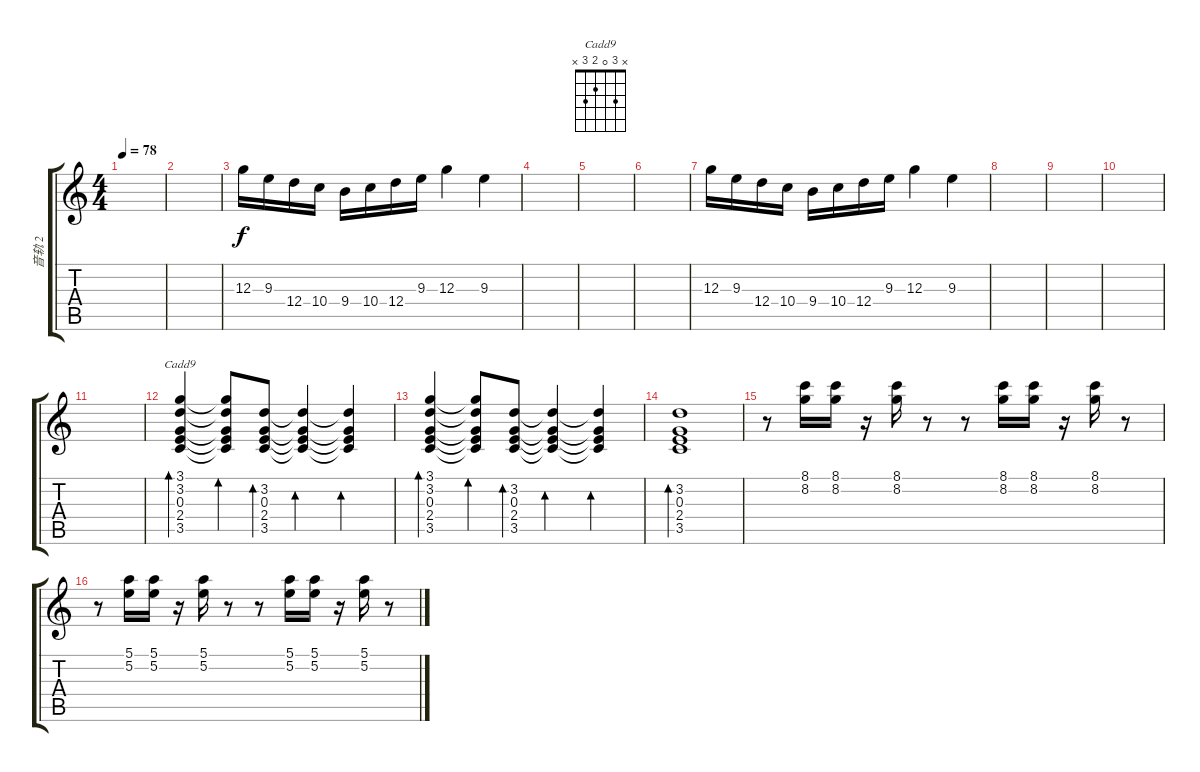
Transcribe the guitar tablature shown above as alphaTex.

\track ("音轨 2" "音轨 2") {instrument distortionguitar}
\staff {score tabs}
\tuning (E4 B3 G3 D3 A2 E2) {hide}
\chord ("Cadd9" x 3 0 2 3 x)
\ts (4 4)
\tempo 78
\clef g2
\ks c
|
|
12.3.16 9.3.16 12.4.16 10.4.16 9.4.16 10.4.16 12.4.16 9.3.16 12.3.4 9.3.4 |
|
|
|
12.3.16 9.3.16 12.4.16 10.4.16 9.4.16 10.4.16 12.4.16 9.3.16 12.3.4 9.3.4 |
|
|
|
|
(3.1 3.2 0.3 2.4 3.5).4{bd 120 ch "Cadd9"} (3.1{t} 3.2{t} 0.3{t} 2.4{t} 3.5{t}).8{bd 120} (3.2 0.3 2.4 3.5).8{bd 120} (3.2{t} 0.3{t} 2.4{t} 3.5{t}).4{bd 120} (3.2{t} 0.3{t} 2.4{t} 3.5{t}).4{bd 120} |
(3.1 3.2 0.3 2.4 3.5).4{bd 120} (3.1{t} 3.2{t} 0.3{t} 2.4{t} 3.5{t}).8{bd 120} (3.2 0.3 2.4 3.5).8{bd 120} (3.2{t} 0.3{t} 2.4{t} 3.5{t}).4{bd 120} (3.2{t} 0.3{t} 2.4{t} 3.5{t}).4{bd 120} |
(3.2 0.3 2.4 3.5).1{bd 120} |
r.8{volume 11 instrument distortionguitar} (8.1 8.2).16 (8.1 8.2).16 r.16 (8.1 8.2).16 r.8 r.8 (8.1 8.2).16 (8.1 8.2).16 r.16 (8.1 8.2).16 r.8 |
r.8 (5.1 5.2).16 (5.1 5.2).16 r.16 (5.1 5.2).16 r.8 r.8 (5.1 5.2).16 (5.1 5.2).16 r.16 (5.1 5.2).16 r.8
